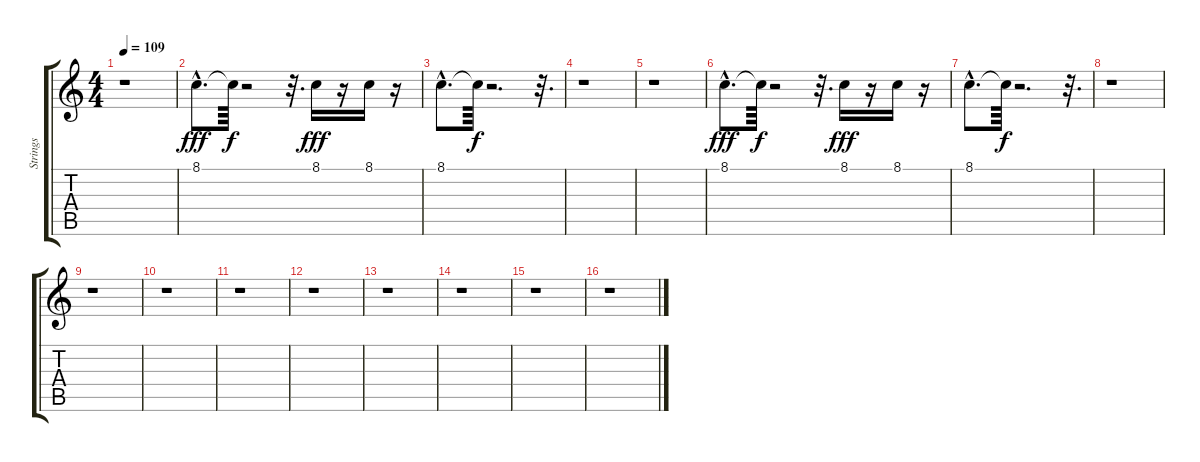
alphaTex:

\track ("Strings" "Strings") {instrument stringensemble1}
\staff {score tabs}
\tuning (E4 B3 G3 D3 A2 E2) {hide}
\ts (4 4)
\tempo 109
\clef g2
\ks c
r.1{dy f} |
8.1{hac}.8{d dy fff} 8.1{t}.64{dy f} r.2 r.32{d} 8.1.16{dy fff} r.16 8.1.16 r.16 |
8.1{hac}.8{d} 8.1{t}.64{dy f} r.2{d} r.32{d} |
r.1 |
r.1 |
8.1{hac}.8{d dy fff} 8.1{t}.64{dy f} r.2 r.32{d} 8.1.16{dy fff} r.16 8.1.16 r.16 |
8.1{hac}.8{d} 8.1{t}.64{dy f} r.2{d} r.32{d} |
r.1 |
r.1 |
r.1 |
r.1 |
r.1 |
r.1 |
r.1 |
r.1 |
r.1
